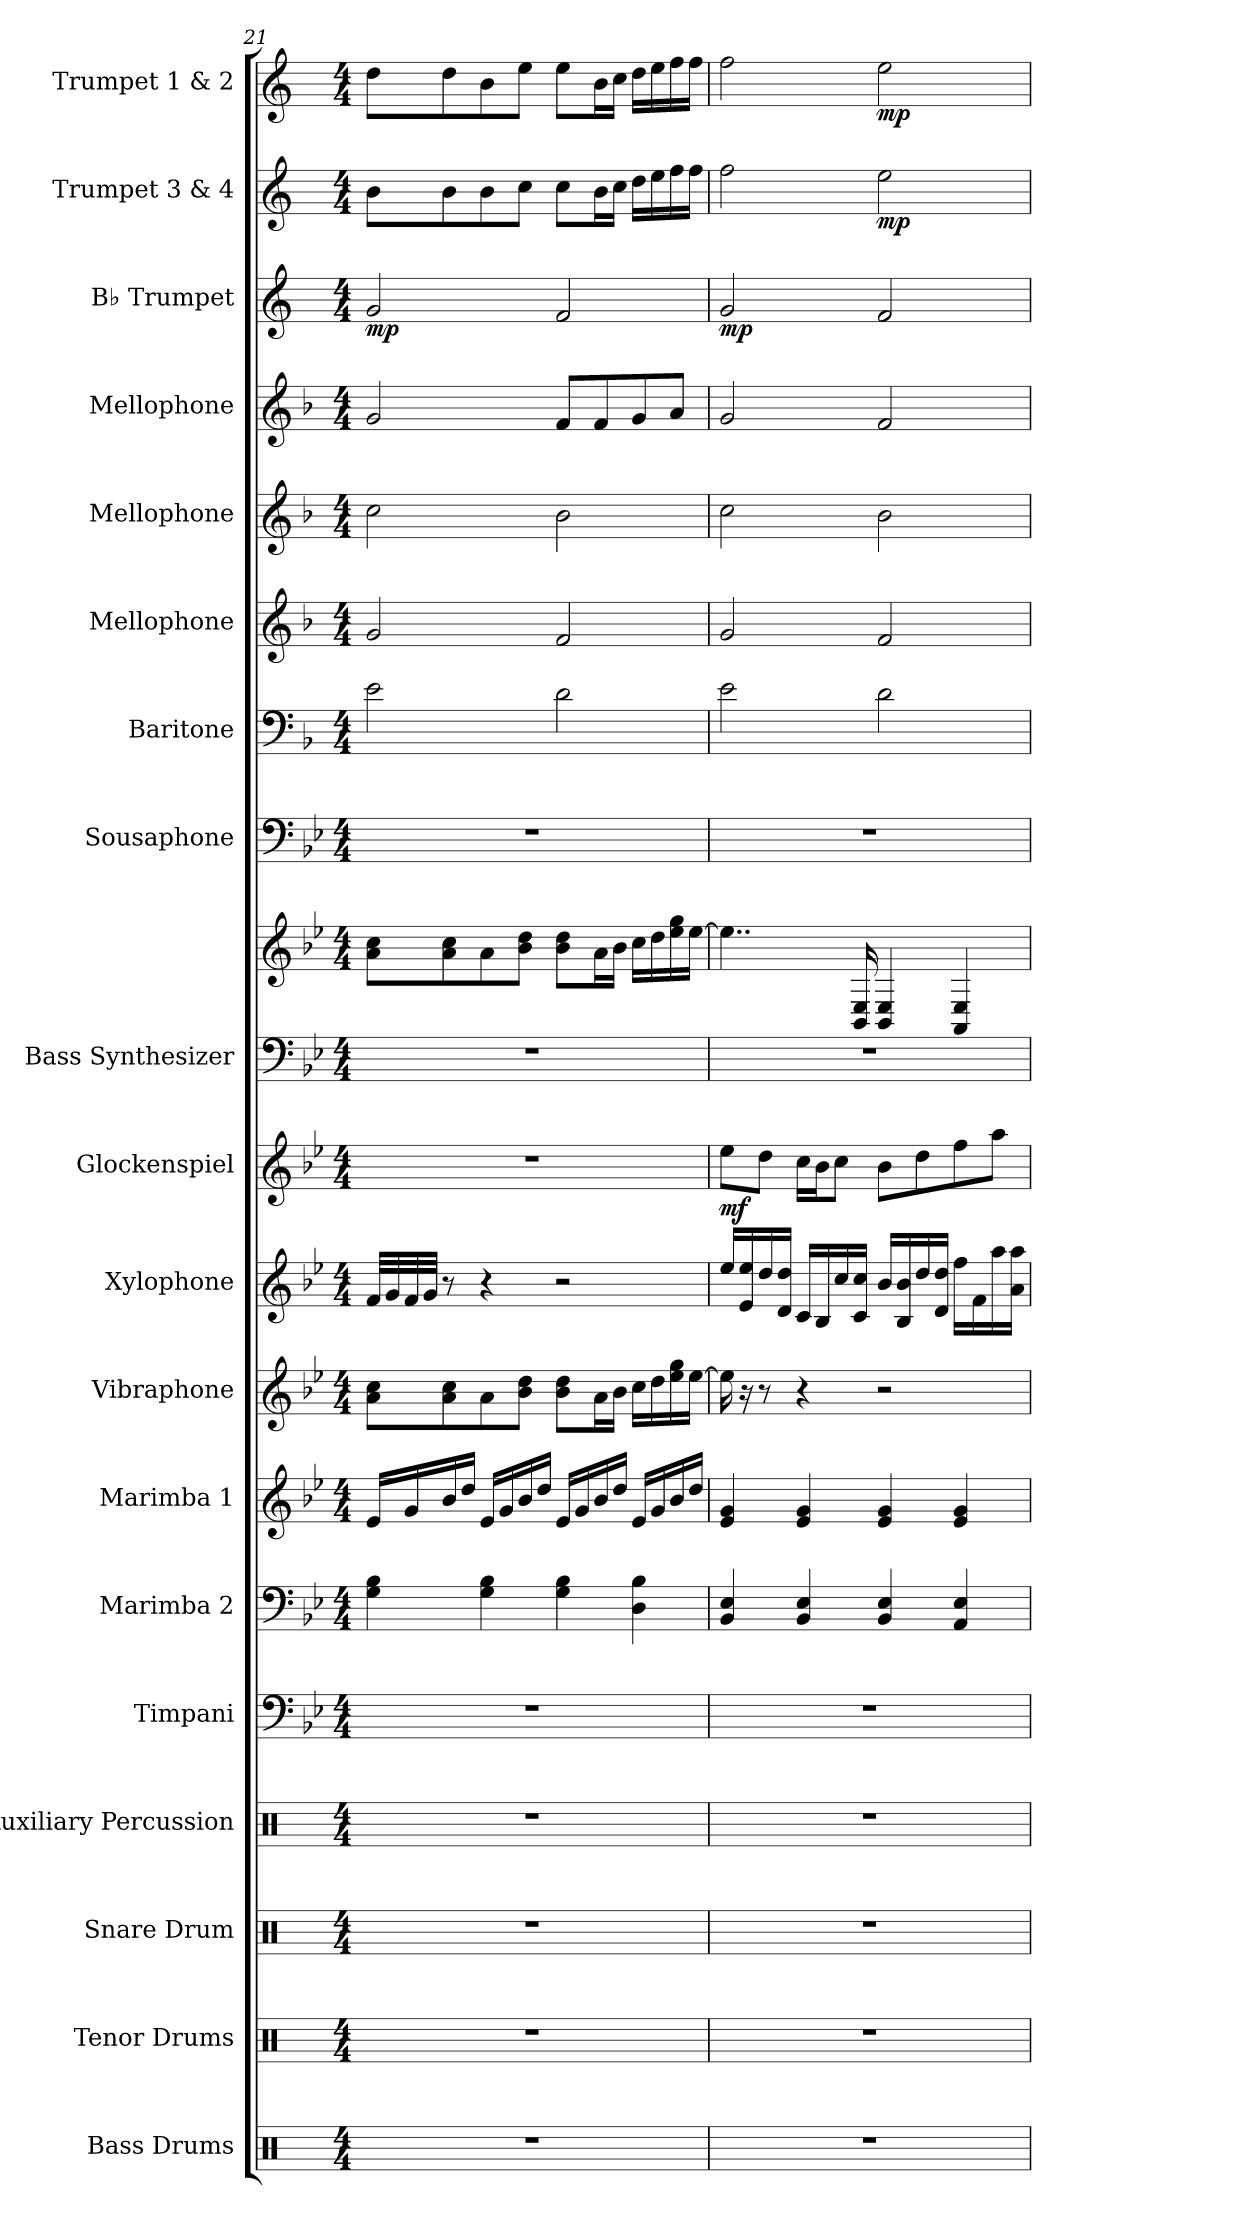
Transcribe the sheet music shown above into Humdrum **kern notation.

**kern	**kern	**kern	**kern	**kern	**kern	**kern	**kern	**kern	**kern	**dynam	**kern	**kern	**kern	**kern	**kern	**kern	**kern	**kern	**dynam	**kern	**dynam	**kern	**dynam
*part19	*part18	*part17	*part16	*part15	*part14	*part13	*part12	*part11	*part10	*part10	*part9	*part9	*part8	*part7	*part6	*part5	*part4	*part3	*part3	*part2	*part2	*part1	*part1
*staff20	*staff19	*staff18	*staff17	*staff16	*staff15	*staff14	*staff13	*staff12	*staff11	*staff11	*staff10	*staff9	*staff8	*staff7	*staff6	*staff5	*staff4	*staff3	*staff3	*staff2	*staff2	*staff1	*staff1
*I"Bass Drums	*I"Tenor Drums	*I"Snare Drum	*I"Auxiliary Percussion	*I"Timpani	*I"Marimba 2	*I"Marimba 1	*I"Vibraphone	*I"Xylophone	*I"Glockenspiel	*	*I"Bass Synthesizer	*	*I"Sousaphone	*I"Baritone	*I"Mellophone	*I"Mellophone	*I"Mellophone	*I"B♭ Trumpet	*	*I"Trumpet 3 &amp; 4	*	*I"Trumpet 1 &amp; 2	*
*I'B.D.	*I'T.D.	*I'S.D.	*I'Aux. Perc.	*I'Timp.	*I'Mrm. 2	*I'Mrm. 1	*I'Vib.	*I'Xyl.	*I'Glk.	*	*I'Synth.	*	*	*I'Bar.	*I'Mello	*I'Mello	*I'Mph.	*I'B♭ Tpt.	*	*I'Tpt. 3&amp;4	*	*I'Tpt. 1&amp;2	*
!!LO:PB:g=z
*clefX	*clefX	*clefX	*clefX	*clefF4	*clefF4	*clefG2	*clefG2	*clefG2	*clefG2	*	*clefF4	*clefG2	*clefF4	*clefF4	*clefG2	*clefG2	*clefG2	*clefG2	*	*clefG2	*	*clefG2	*
*	*	*	*	*	*	*	*	*ITrd-7c-12	*ITrd-14c-24	*	*	*	*	*ITrd4c7	*ITrd4c7	*ITrd4c7	*ITrd4c7	*ITrd1c2	*	*ITrd1c2	*	*ITrd1c2	*
*k[]	*k[]	*k[]	*k[]	*k[b-e-]	*k[b-e-]	*k[b-e-]	*k[b-e-]	*k[b-e-]	*k[b-e-]	*	*k[b-e-]	*k[b-e-]	*k[b-e-]	*k[b-e-]	*k[b-e-]	*k[b-e-]	*k[b-e-]	*k[b-e-]	*	*k[b-e-]	*	*k[b-e-]	*
*M4/4	*M4/4	*M4/4	*M4/4	*M4/4	*M4/4	*M4/4	*M4/4	*M4/4	*M4/4	*	*M4/4	*M4/4	*M4/4	*M4/4	*M4/4	*M4/4	*M4/4	*M4/4	*	*M4/4	*	*M4/4	*
=21	=21	=21	=21	=21	=21	=21	=21	=21	=21	=21	=21	=21	=21	=21	=21	=21	=21	=21	=21	=21	=21	=21	=21
!	!	!	!	!	!	!	!	!	!	!	!	!	!	!	!	!	!	!	!LO:DY:b	!	!	!	!
1r	1r	1r	1r	1r	4G\ 4B-\	16e-/LL	8a\ 8cc\L	32ff/LLL	1r	.	1r	8a\ 8cc\L	1r	2A\	2c/	2f\	2c/	2f/	mp	8a\L	.	8cc\L	.
.	.	.	.	.	.	.	.	32gg/	.	.	.	.	.	.	.	.	.	.	.	.	.	.	.
.	.	.	.	.	.	16g/	.	32ff/	.	.	.	.	.	.	.	.	.	.	.	.	.	.	.
.	.	.	.	.	.	.	.	32gg/JJJ	.	.	.	.	.	.	.	.	.	.	.	.	.	.	.
.	.	.	.	.	.	16b-/	8a\ 8cc\	8r	.	.	.	8a\ 8cc\	.	.	.	.	.	.	.	8a\	.	8cc\	.
.	.	.	.	.	.	16dd/JJ	.	.	.	.	.	.	.	.	.	.	.	.	.	.	.	.	.
.	.	.	.	.	4G\ 4B-\	16e-/LL	8a\	4r	.	.	.	8a\	.	.	.	.	.	.	.	8a\	.	8a\	.
.	.	.	.	.	.	16g/	.	.	.	.	.	.	.	.	.	.	.	.	.	.	.	.	.
.	.	.	.	.	.	16b-/	8b-\ 8dd\J	.	.	.	.	8b-\ 8dd\J	.	.	.	.	.	.	.	8b-\J	.	8dd\J	.
.	.	.	.	.	.	16dd/JJ	.	.	.	.	.	.	.	.	.	.	.	.	.	.	.	.	.
.	.	.	.	.	4G\ 4B-\	16e-/LL	8b-\ 8dd\L	2r	.	.	.	8b-\ 8dd\L	.	2G\	2B-/	2e-\	8B-/L	2e-/	.	8b-\L	.	8dd\L	.
.	.	.	.	.	.	16g/	.	.	.	.	.	.	.	.	.	.	.	.	.	.	.	.	.
.	.	.	.	.	.	16b-/	16a\L	.	.	.	.	16a\L	.	.	.	.	8B-/	.	.	16a\L	.	16a\L	.
.	.	.	.	.	.	16dd/JJ	16b-\JJ	.	.	.	.	16b-\JJ	.	.	.	.	.	.	.	16b-\JJ	.	16b-\JJ	.
.	.	.	.	.	4D\ 4B-\	16e-/LL	16cc\LL	.	.	.	.	16cc\LL	.	.	.	.	8c/	.	.	16cc\LL	.	16cc\LL	.
.	.	.	.	.	.	16g/	16dd\	.	.	.	.	16dd\	.	.	.	.	.	.	.	16dd\	.	16dd\	.
.	.	.	.	.	.	16b-/	16ee-\ 16gg\	.	.	.	.	16ee-\ 16gg\	.	.	.	.	8d/J	.	.	16ee-\	.	16ee-\	.
.	.	.	.	.	.	16dd/JJ	[16ee-\JJ	.	.	.	.	[16ee-\JJ	.	.	.	.	.	.	.	16ee-\JJ	.	16ee-\JJ	.
=22	=22	=22	=22	=22	=22	=22	=22	=22	=22	=22	=22	=22	=22	=22	=22	=22	=22	=22	=22	=22	=22	=22	=22
!	!	!	!	!	!	!	!	!	!	!LO:DY:b	!	!	!	!	!	!	!	!	!LO:DY:b	!	!	!	!
1r	1r	1r	1r	1r	4BB-/ 4E-/	4e-/ 4g/	16ee-\]	16eee-/LL	8eeee-\L	mf	1r	4..ee-\]	1r	2A\	2c/	2f\	2c/	2f/	mp	2ee-\	.	2ee-\	.
.	.	.	.	.	.	.	16r	16ee-/ 16eee-/	.	.	.	.	.	.	.	.	.	.	.	.	.	.	.
.	.	.	.	.	.	.	8r	16ddd/	8dddd\J	.	.	.	.	.	.	.	.	.	.	.	.	.	.
.	.	.	.	.	.	.	.	16dd/ 16ddd/JJ	.	.	.	.	.	.	.	.	.	.	.	.	.	.	.
.	.	.	.	.	4BB-/ 4E-/	4e-/ 4g/	4r	16cc/LL	16cccc\LL	.	.	.	.	.	.	.	.	.	.	.	.	.	.
.	.	.	.	.	.	.	.	16b-/	16bbb-\J	.	.	.	.	.	.	.	.	.	.	.	.	.	.
.	.	.	.	.	.	.	.	16ccc/	8cccc\J	.	.	.	.	.	.	.	.	.	.	.	.	.	.
.	.	.	.	.	.	.	.	16cc/ 16ccc/JJ	.	.	.	16BB-/ 16E-/	.	.	.	.	.	.	.	.	.	.	.
!	!	!	!	!	!	!	!	!	!	!	!	!	!	!	!	!	!	!	!	!	!LO:DY:b	!	!LO:DY:b
.	.	.	.	.	4BB-/ 4E-/	4e-/ 4g/	2r	16bb-/LL	8bbb-\L	.	.	4BB-/ 4E-/	.	2G\	2B-/	2e-\	2B-/	2e-/	.	2dd\	mp	2dd\	mp
.	.	.	.	.	.	.	.	16b-/ 16bb-/	.	.	.	.	.	.	.	.	.	.	.	.	.	.	.
.	.	.	.	.	.	.	.	16ddd/	8dddd\	.	.	.	.	.	.	.	.	.	.	.	.	.	.
.	.	.	.	.	.	.	.	16dd/ 16ddd/JJ	.	.	.	.	.	.	.	.	.	.	.	.	.	.	.
.	.	.	.	.	4AA/ 4E-/	4e-/ 4g/	.	16fff\LL	8ffff\	.	.	4AA/ 4E-/	.	.	.	.	.	.	.	.	.	.	.
.	.	.	.	.	.	.	.	16ff\	.	.	.	.	.	.	.	.	.	.	.	.	.	.	.
.	.	.	.	.	.	.	.	16aaa\	8aaaa\J	.	.	.	.	.	.	.	.	.	.	.	.	.	.
.	.	.	.	.	.	.	.	16aa\ 16aaa\JJ	.	.	.	.	.	.	.	.	.	.	.	.	.	.	.
=	=	=	=	=	=	=	=	=	=	=	=	=	=	=	=	=	=	=	=	=	=	=	=
*-	*-	*-	*-	*-	*-	*-	*-	*-	*-	*-	*-	*-	*-	*-	*-	*-	*-	*-	*-	*-	*-	*-	*-
